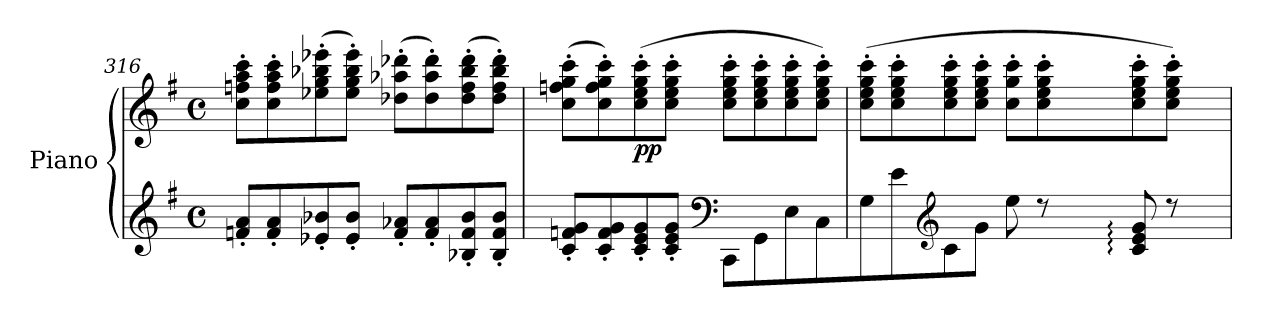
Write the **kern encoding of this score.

**kern	**kern	**dynam
*part1	*part1	*part1
*staff2	*staff1	*staff1/2
*I"Piano	*	*
*I'Pno.	*	*
!!LO:LB:g=z
*clefG2	*clefG2	*
*k[f#]	*k[f#]	*
*M4/4	*M4/4	*
*met(c)	*met(c)	*
=316	=316	=316
8fn/' 8a/'L	8cc\' 8ffn\' 8aa\' 8ccc\'L	.
8f/' 8a/'	8cc\' 8ff\' 8aa\' 8ccc\'	.
8e-X/' 8b-X/'	(8ee-X\' 8gg\' 8bb-X\' 8eee-X\'	.
8e-/' 8b-/'J	8ee-\' 8gg\' 8bb-\' 8eee-\'J)	.
8f/' 8a-X/'L	(8dd-X\' 8aa-X\' 8ddd-X\'L	.
8f/' 8a-/'	8dd-\' 8aa-\' 8ddd-\')	.
8B-X/' 8f/' 8b-/'	(8dd-\' 8ff\' 8bb-\' 8ddd-\'	.
8B-/' 8f/' 8b-/'J	8dd-\' 8ff\' 8bb-\' 8ddd-\'J)	.
=317	=317	=317
8c/' 8fn/' 8g/'L	(8cc\' 8ffn\' 8gg\' 8ccc\'L	.
8c/' 8f/' 8g/'	8cc\' 8ff\' 8gg\' 8ccc\')	.
!	!	!LO:DY:b
8c/' 8e/' 8g/'	(8cc\' 8ee\' 8gg\' 8ccc\'	pp
8c/' 8e/' 8g/'J	8cc\' 8ee\' 8gg\' 8ccc\'J	.
*clefF4	*	*
8CC\L	8cc\' 8ee\' 8gg\' 8ccc\'L	.
8GG\	8cc\' 8ee\' 8gg\' 8ccc\'	.
8E\	8cc\' 8ee\' 8gg\' 8ccc\'	.
8C\	8cc\' 8ee\' 8gg\' 8ccc\'J)	.
=318	=318	=318
*^	*	*
8G\	2rBBBByy	(8cc\' 8ee\' 8gg\' 8ccc\'L	.
8e\	.	8cc\' 8ee\' 8gg\' 8ccc\'	.
*clefG2	*	*	*
8c\	.	8cc\' 8ee\' 8gg\' 8ccc\'	.
8g\J	.	8cc\' 8ee\' 8gg\' 8ccc\'J	.
8ee\	8reyy	8cc\' 8gg\' 8ccc\'L	.
8r	16rddyy	8cc\' 8ee\' 8gg\' 8ccc\'	.
.	32c!LLLyy	.	.
.	32e!JJJyy	.	.
*	*	*MM75	*
8c/: 8e/: 8g/:	8g!yy	8cc\' 8ee\' 8gg\' 8ccc\'	.
8r	16rddyy	8cc\' 8ee\' 8gg\' 8ccc\'J)	.
.	32B-X!LLLyy	.	.
.	32fn!JJJyy	.	.
*v	*v	*	*
=	=	=
*-	*-	*-
